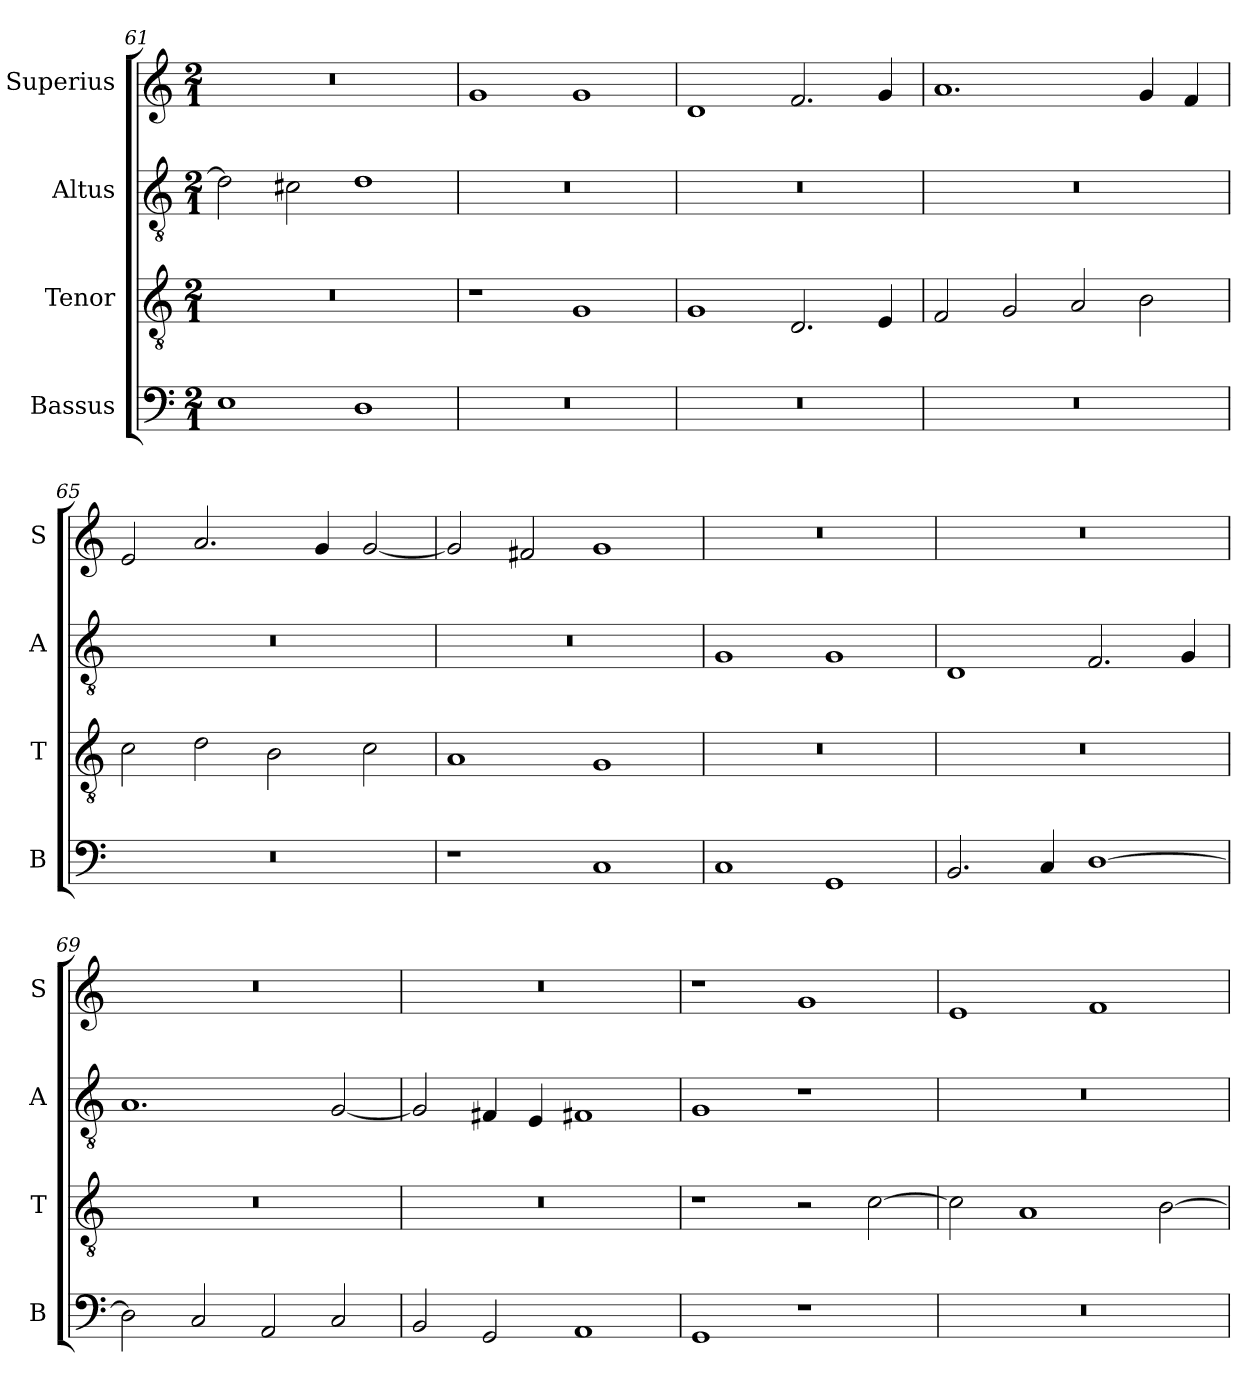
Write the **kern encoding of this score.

**kern	**kern	**kern	**kern
*part4	*part3	*part2	*part1
*staff4	*staff3	*staff2	*staff1
*I"Bassus	*I"Tenor	*I"Altus	*I"Superius
*I'B	*I'T	*I'A	*I'S
*clefF4	*clefGv2	*clefGv2	*clefG2
*k[]	*k[]	*k[]	*k[]
*C:	*C:	*C:	*C:
*M2/1	*M2/1	*M2/1	*M2/1
=61	=61	=61	=61
1E	0r	2d]	0r
.	.	2c#X	.
1D	.	1d	.
=62	=62	=62	=62
0r	1r	0r	1g
.	1G	.	1g
=63	=63	=63	=63
0r	1G	0r	1d
.	2.D	.	2.f
.	4E	.	4g
=64	=64	=64	=64
0r	2F	0r	1.a
.	2G	.	.
.	2A	.	.
.	2B	.	4g
.	.	.	4f
=65	=65	=65	=65
0r	2c	0r	2e
.	2d	.	2.a
.	2B	.	.
.	.	.	4g
.	2c	.	[2g
=66	=66	=66	=66
1r	1A	0r	2g]
.	.	.	2f#X
1C	1G	.	1g
=67	=67	=67	=67
1C	0r	1G	0r
1GG	.	1G	.
=68	=68	=68	=68
2.BB	0r	1D	0r
4C	.	.	.
[1D	.	2.F	.
.	.	4G	.
=69	=69	=69	=69
2D]	0r	1.A	0r
2C	.	.	.
2AA	.	.	.
2C	.	[2G	.
=70	=70	=70	=70
2BB	0r	2G]	0r
2GG	.	4F#X	.
.	.	4E	.
1AA	.	1F#X	.
=71	=71	=71	=71
1GG	1r	1G	1r
1r	2r	1r	1g
.	[2c	.	.
=72	=72	=72	=72
0r	2c]	0r	1e
.	1A	.	.
.	.	.	1f
.	[2B	.	.
=	=	=	=
*-	*-	*-	*-
